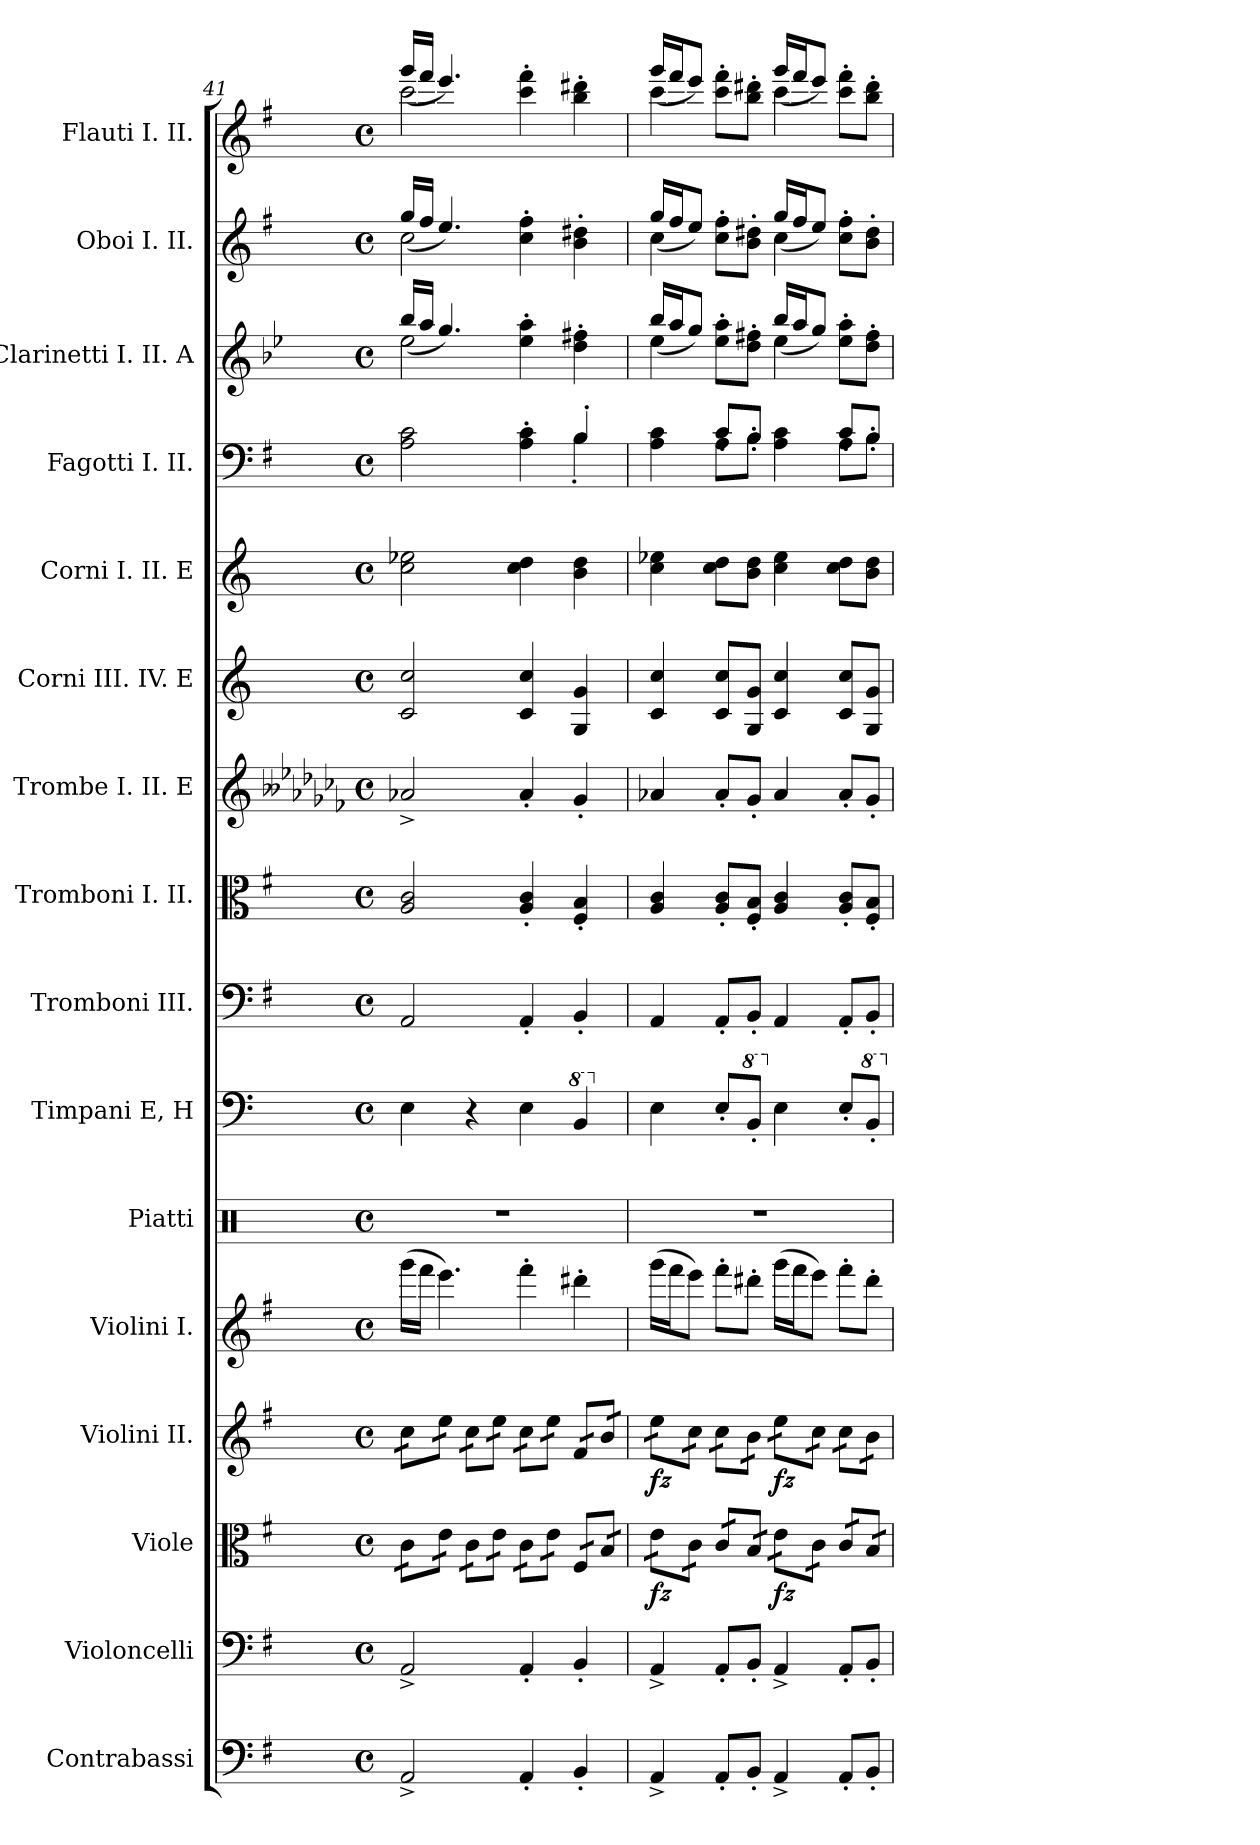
**kern	**kern	**kern	**dynam	**kern	**dynam	**kern	**kern	**kern	**kern	**kern	**kern	**kern	**kern	**kern	**kern	**kern	**kern
*part16	*part15	*part14	*part14	*part13	*part13	*part12	*part11	*part10	*part9	*part8	*part7	*part6	*part5	*part4	*part3	*part2	*part1
*staff16	*staff15	*staff14	*staff14	*staff13	*staff13	*staff12	*staff11	*staff10	*staff9	*staff8	*staff7	*staff6	*staff5	*staff4	*staff3	*staff2	*staff1
*I"Contrabassi	*I"Violoncelli	*I"Viole	*	*I"Violini II.	*	*I"Violini I.	*I"Piatti	*I"Timpani E, H	*I"Tromboni III.	*I"Tromboni I. II.	*I"Trombe I. II. E	*I"Corni III. IV. E	*I"Corni I. II. E	*I"Fagotti I. II.	*I"Clarinetti I. II. A	*I"Oboi I. II.	*I"Flauti I. II.
*I'Cb.	*I'Vcl.	*I'Vle	*	*I'Viol. II.	*	*I'Viol. I.	*I'Piatti	*I'Timp.	*I'Trbni. III.	*I'Trbni. I. II.	*I'Trbe. I. II.	*I'Cor. III. IV. E	*I'Cor. I. II. E	*I'Fag. I. II.	*I'Cl. I. II.	*I'Ob. I. II.	*I'Fl. I. II.
*clefF4	*clefF4	*clefC3	*	*clefG2	*	*clefG2	*clefX	*clefF4	*clefF4	*clefC3	*clefG2	*clefG2	*clefG2	*clefF4	*clefG2	*clefG2	*clefG2
*ITrd7c12	*	*	*	*	*	*	*	*	*	*	*ITrd-3c-4	*ITrd5c8	*ITrd5c8	*	*ITrd2c3	*	*
*k[f#]	*k[f#]	*k[f#]	*	*k[f#]	*	*k[f#]	*k[]	*k[]	*k[f#]	*k[f#]	*k[b--e-a-d-g-c-f-]	*k[f#c#g#d#]	*k[f#c#g#d#]	*k[f#]	*k[f#]	*k[f#]	*k[f#]
*M4/4	*M4/4	*M4/4	*	*M4/4	*	*M4/4	*M4/4	*M4/4	*M4/4	*M4/4	*M4/4	*M4/4	*M4/4	*M4/4	*M4/4	*M4/4	*M4/4
*met(c)	*met(c)	*met(c)	*	*met(c)	*	*met(c)	*met(c)	*met(c)	*met(c)	*met(c)	*met(c)	*met(c)	*met(c)	*met(c)	*met(c)	*met(c)	*met(c)
=41	=41	=41	=41	=41	=41	=41	=41	=41	=41	=41	=41	=41	=41	=41	=41	=41	=41
*	*	*	*	*	*	*	*	*	*	*	*	*	*	*^	*^	*^	*^
*	*	*tremolo	*	*	*	*	*	*	*	*	*	*	*	*	*	*	*	*	*	*	*
*	*	*	*	*tremolo	*	*	*	*	*	*	*	*	*	*	*	*	*	*	*	*	*
2AAA^/	2AA^/	16c\LL	.	16cc\LL	.	(16ggg\LL	1r	4E\	2AA/	2A/ 2c/	2dd--X^/	2E/ 2e/	2e\ 2gn\	2A\ 2c\	2.ryy	2cc\	(16gg/LL	2cc\	(16gg/LL	2ccc\	(16ggg/LL
.	.	16c\	.	16cc\	.	16fff#\JJ	.	.	.	.	.	.	.	.	.	.	16ff#/JJ	.	16ff#/JJ	.	16fff#/JJ
.	.	16e\	.	16ee\	.	4.eee\)	.	.	.	.	.	.	.	.	.	.	4.ee/)	.	4.ee/)	.	4.eee/)
.	.	16e\JJ	.	16ee\JJ	.	.	.	.	.	.	.	.	.	.	.	.	.	.	.	.	.
.	.	16c\LL	.	16cc\LL	.	.	.	4r	.	.	.	.	.	.	.	.	.	.	.	.	.
.	.	16c\	.	16cc\	.	.	.	.	.	.	.	.	.	.	.	.	.	.	.	.	.
.	.	16e\	.	16ee\	.	.	.	.	.	.	.	.	.	.	.	.	.	.	.	.	.
.	.	16e\JJ	.	16ee\JJ	.	.	.	.	.	.	.	.	.	.	.	.	.	.	.	.	.
4AAA'/	4AA'/	16c\LL	.	16cc\LL	.	4fff#'\	.	4E\	4AA'/	4A/' 4c/'	4dd--'/	4E/ 4e/	4e\ 4f#\	4A\' 4c\'	.	4cc\' 4ff#\'	2ryy	4cc\' 4ff#\'	2ryy	4ccc\' 4fff#\'	2ryy
.	.	16c\	.	16cc\	.	.	.	.	.	.	.	.	.	.	.	.	.	.	.	.	.
.	.	16e\	.	16ee\	.	.	.	.	.	.	.	.	.	.	.	.	.	.	.	.	.
.	.	16e\JJ	.	16ee\JJ	.	.	.	.	.	.	.	.	.	.	.	.	.	.	.	.	.
*	*	*	*	*	*	*	*	*8va	*	*	*	*	*	*	*	*	*	*	*	*	*
4BBB'/	4BB'/	16F#/LL	.	16f#/LL	.	4ddd#X'\	.	4B/	4BB'/	4F#/' 4B/'	4cc-'/	4BB/ 4B/	4d#\ 4f#\	4B'/	4B'\	4b\' 4dd#X\'	.	4b\' 4dd#X\'	.	4bb\' 4ddd#X\'	.
.	.	16F#/	.	16f#/	.	.	.	.	.	.	.	.	.	.	.	.	.	.	.	.	.
.	.	16B/	.	16b/	.	.	.	.	.	.	.	.	.	.	.	.	.	.	.	.	.
.	.	16B/JJ	.	16b/JJ	.	.	.	.	.	.	.	.	.	.	.	.	.	.	.	.	.
=42	=42	=42	=42	=42	=42	=42	=42	=42	=42	=42	=42	=42	=42	=42	=42	=42	=42	=42	=42	=42	=42
*	*	*	*	*	*	*	*	*X8va	*	*	*	*	*	*	*	*	*	*	*	*	*
!	!	!	!LO:DY:b	!	!LO:DY:b	!	!	!	!	!	!	!	!	!	!	!	!	!	!	!	!
4AAA^/	4AA^/	16e\LL	fz	16ee\LL	fz	(16ggg\LL	1r	4E\	4AA/	4A/ 4c/	4dd--X/	4E/ 4e/	4e\ 4gn\	4A\ 4c\	4ryy	4cc\	(16gg/LL	4cc\	(16gg/LL	4ccc\	(16ggg/LL
.	.	16e\	.	16ee\	.	16fff#\J	.	.	.	.	.	.	.	.	.	.	16ff#/J	.	16ff#/J	.	16fff#/J
.	.	16c\	.	16cc\	.	8eee\J)	.	.	.	.	.	.	.	.	.	.	8ee/J)	.	8ee/J)	.	8eee/J)
.	.	16c\JJ	.	16cc\JJ	.	.	.	.	.	.	.	.	.	.	.	.	.	.	.	.	.
8AAA'/L	8AA'/L	16c/LL	.	16cc\LL	.	8fff#'\L	.	8E'/L	8AA'/L	8A/' 8c/'L	8dd--'/L	8E/ 8e/L	8e\ 8f#\L	8A'\L	8c'/L	8cc\' 8ff#\'L	4ryy	8cc\' 8ff#\'L	4ryy	8ccc\' 8fff#\'L	4ryy
.	.	16c/	.	16cc\	.	.	.	.	.	.	.	.	.	.	.	.	.	.	.	.	.
*	*	*	*	*	*	*	*	*8va	*	*	*	*	*	*	*	*	*	*	*	*	*
8BBB'/J	8BB'/J	16B/	.	16b\	.	8ddd#X'\J	.	8B'/J	8BB'/J	8F#/' 8B/'J	8cc-'/J	8BB/ 8B/J	8d#\ 8f#\J	8B'\J	8B'/J	8b\' 8dd#X\'J	.	8b\' 8dd#X\'J	.	8bb\' 8ddd#X\'J	.
.	.	16B/JJ	.	16b\JJ	.	.	.	.	.	.	.	.	.	.	.	.	.	.	.	.	.
*	*	*	*	*	*	*	*	*X8va	*	*	*	*	*	*	*	*	*	*	*	*	*
!	!	!	!LO:DY:b	!	!LO:DY:b	!	!	!	!	!	!	!	!	!	!	!	!	!	!	!	!
4AAA^/	4AA^/	16e\LL	fz	16ee\LL	fz	(16ggg\LL	.	4E\	4AA/	4A/ 4c/	4dd--/	4E/ 4e/	4e\ 4g\	4A\ 4c\	4ryy	4cc\	(16gg/LL	4cc\	(16gg/LL	4ccc\	(16ggg/LL
.	.	16e\	.	16ee\	.	16fff#\J	.	.	.	.	.	.	.	.	.	.	16ff#/J	.	16ff#/J	.	16fff#/J
.	.	16c\	.	16cc\	.	8eee\J)	.	.	.	.	.	.	.	.	.	.	8ee/J)	.	8ee/J)	.	8eee/J)
.	.	16c\JJ	.	16cc\JJ	.	.	.	.	.	.	.	.	.	.	.	.	.	.	.	.	.
8AAA'/L	8AA'/L	16c/LL	.	16cc\LL	.	8fff#'\L	.	8E'/L	8AA'/L	8A/' 8c/'L	8dd--'/L	8E/ 8e/L	8e\ 8f#\L	8A'\L	8c'/L	8cc\' 8ff#\'L	4ryy	8cc\' 8ff#\'L	4ryy	8ccc\' 8fff#\'L	4ryy
.	.	16c/	.	16cc\	.	.	.	.	.	.	.	.	.	.	.	.	.	.	.	.	.
*	*	*	*	*	*	*	*	*8va	*	*	*	*	*	*	*	*	*	*	*	*	*
8BBB'/J	8BB'/J	16B/	.	16b\	.	8ddd#'\J	.	8B'/J	8BB'/J	8F#/' 8B/'J	8cc-'/J	8BB/ 8B/J	8d#\ 8f#\J	8B'\J	8B'/J	8b\' 8dd#\'J	.	8b\' 8dd#\'J	.	8bb\' 8ddd#\'J	.
.	.	16B/JJ	.	16b\JJ	.	.	.	.	.	.	.	.	.	.	.	.	.	.	.	.	.
*	*	*	*	*Xtremolo	*	*	*	*	*	*	*	*	*	*	*	*	*	*	*	*	*
*	*	*Xtremolo	*	*	*	*	*	*	*	*	*	*	*	*	*	*	*	*	*	*	*
*	*	*	*	*	*	*	*	*	*	*	*	*	*	*	*	*v	*v	*	*	*v	*v
*	*	*	*	*	*	*	*	*	*	*	*	*	*	*	*	*	*v	*v	*
*	*	*	*	*	*	*	*	*X8va	*	*	*	*	*	*	*	*	*	*
*	*	*	*	*	*	*	*	*	*	*	*	*	*	*v	*v	*	*	*
=	=	=	=	=	=	=	=	=	=	=	=	=	=	=	=	=	=
*-	*-	*-	*-	*-	*-	*-	*-	*-	*-	*-	*-	*-	*-	*-	*-	*-	*-
